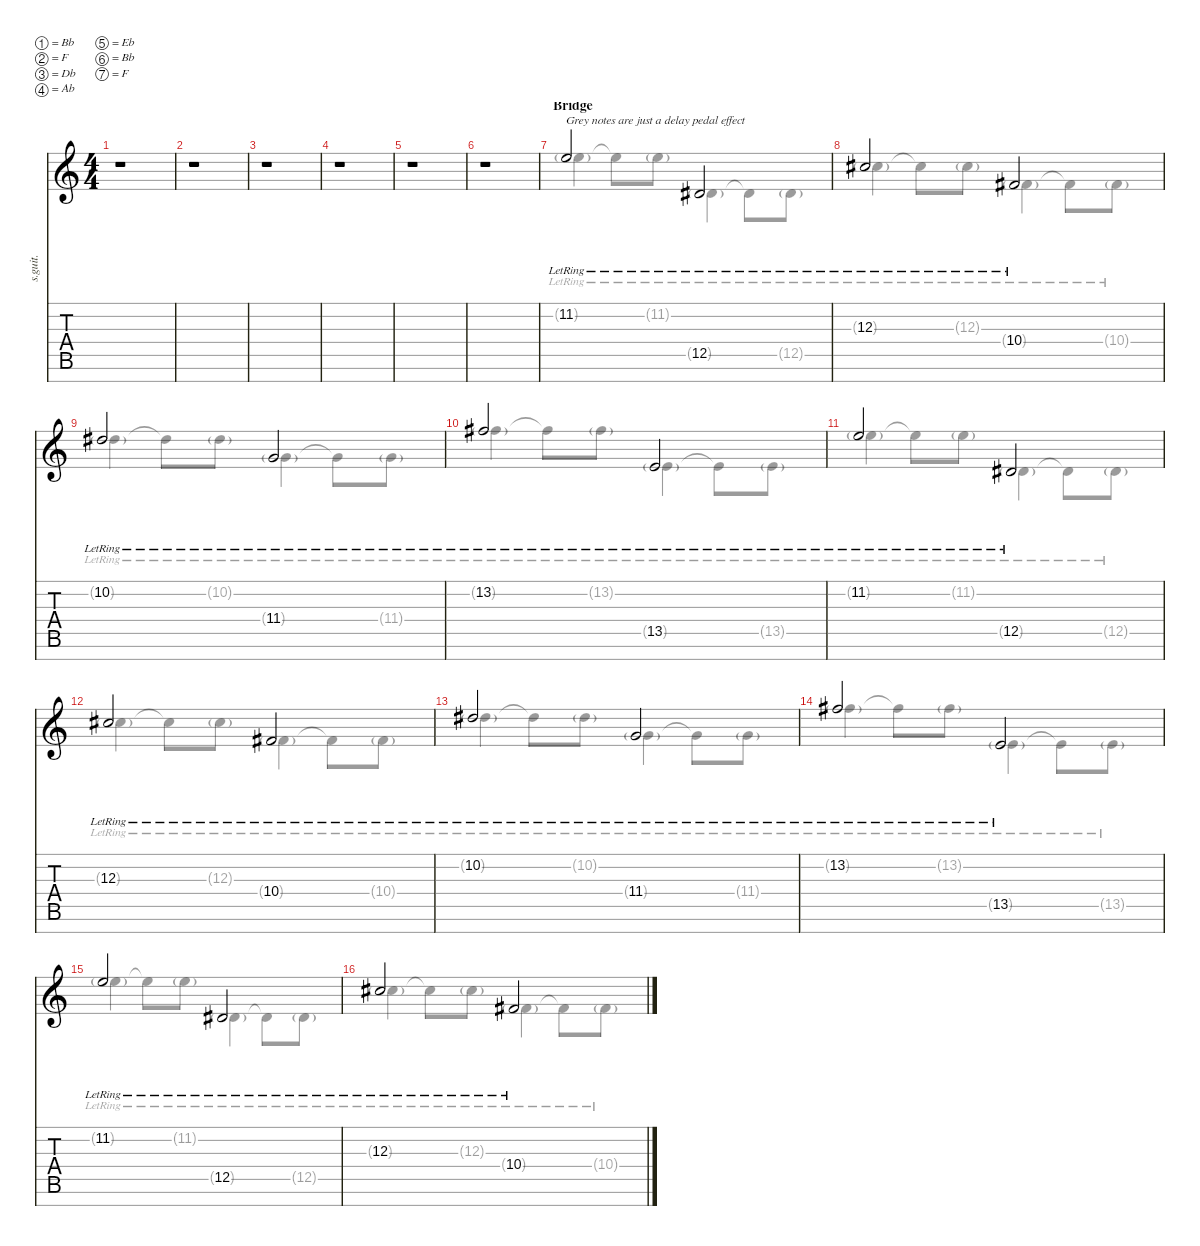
\defaultSystemsLayout 4
\hideDynamics
\bracketExtendMode nobrackets
\track ("Fredik Thordendal (Clean)" "s.guit.") {instrument electricguitarjazz}
\staff {score tabs}
\tuning (Bb3 F3 Db3 Ab2 Eb2 Bb1 F1)
\voice
\ts (4 4)
\tempo (115 hide)
\clef g2
\ks c
r.1{dy fff} |
r.1 |
r.1 |
r.1 |
r.1 |
r.1 |
\section ("" "Bridge")
11.2{lr}.2{txt "Grey notes are just a delay pedal effect" lyrics (0 "") lyrics (1 "") lyrics (2 "") lyrics (3 "") lyrics (4 "")} 12.5{lr acc #}.2{lyrics (0 "") lyrics (1 "") lyrics (2 "") lyrics (3 "") lyrics (4 "")} |
12.3{lr acc #}.2{lyrics (0 "") lyrics (1 "") lyrics (2 "") lyrics (3 "") lyrics (4 "")} 10.4{lr acc #}.2{lyrics (0 "") lyrics (1 "") lyrics (2 "") lyrics (3 "") lyrics (4 "")} |
10.2{lr acc #}.2{lyrics (0 "") lyrics (1 "") lyrics (2 "") lyrics (3 "") lyrics (4 "")} 11.4{lr}.2{lyrics (0 "") lyrics (1 "") lyrics (2 "") lyrics (3 "") lyrics (4 "")} |
13.2{lr acc #}.2{lyrics (0 "") lyrics (1 "") lyrics (2 "") lyrics (3 "") lyrics (4 "")} 13.5{lr}.2{lyrics (0 "") lyrics (1 "") lyrics (2 "") lyrics (3 "") lyrics (4 "")} |
11.2{lr}.2{lyrics (0 "") lyrics (1 "") lyrics (2 "") lyrics (3 "") lyrics (4 "")} 12.5{lr acc #}.2{lyrics (0 "") lyrics (1 "") lyrics (2 "") lyrics (3 "") lyrics (4 "")} |
12.3{lr acc #}.2{lyrics (0 "") lyrics (1 "") lyrics (2 "") lyrics (3 "") lyrics (4 "")} 10.4{lr acc #}.2{lyrics (0 "") lyrics (1 "") lyrics (2 "") lyrics (3 "") lyrics (4 "")} |
10.2{lr acc #}.2{lyrics (0 "") lyrics (1 "") lyrics (2 "") lyrics (3 "") lyrics (4 "")} 11.4{lr}.2{lyrics (0 "") lyrics (1 "") lyrics (2 "") lyrics (3 "") lyrics (4 "")} |
13.2{lr acc #}.2{lyrics (0 "") lyrics (1 "") lyrics (2 "") lyrics (3 "") lyrics (4 "")} 13.5{lr}.2{lyrics (0 "") lyrics (1 "") lyrics (2 "") lyrics (3 "") lyrics (4 "")} |
11.2{lr}.2{lyrics (0 "") lyrics (1 "") lyrics (2 "") lyrics (3 "") lyrics (4 "")} 12.5{lr acc #}.2{lyrics (0 "") lyrics (1 "") lyrics (2 "") lyrics (3 "") lyrics (4 "")} |
12.3{lr acc #}.2{lyrics (0 "") lyrics (1 "") lyrics (2 "") lyrics (3 "") lyrics (4 "")} 10.4{lr acc #}.2{lyrics (0 "") lyrics (1 "") lyrics (2 "") lyrics (3 "") lyrics (4 "")}
\voice
\clef g2
\ottava regular
\simile none
\ks c
r.1{dy fff} |
r.1 |
r.1 |
r.1 |
r.1 |
r.1 |
11.2{g lr}.4{lyrics (0 "") lyrics (1 "") lyrics (2 "") lyrics (3 "") lyrics (4 "")} 11.2{lr t}.8{lyrics (0 "") lyrics (1 "") lyrics (2 "") lyrics (3 "") lyrics (4 "")} 11.2{g lr}.8{lyrics (0 "") lyrics (1 "") lyrics (2 "") lyrics (3 "") lyrics (4 "")} 12.5{g lr acc #}.4{lyrics (0 "") lyrics (1 "") lyrics (2 "") lyrics (3 "") lyrics (4 "")} 12.5{lr t acc #}.8{lyrics (0 "") lyrics (1 "") lyrics (2 "") lyrics (3 "") lyrics (4 "")} 12.5{g lr acc #}.8{lyrics (0 "") lyrics (1 "") lyrics (2 "") lyrics (3 "") lyrics (4 "")} |
12.3{g lr acc #}.4{lyrics (0 "") lyrics (1 "") lyrics (2 "") lyrics (3 "") lyrics (4 "")} 12.3{lr t acc #}.8{lyrics (0 "") lyrics (1 "") lyrics (2 "") lyrics (3 "") lyrics (4 "")} 12.3{g lr acc #}.8{lyrics (0 "") lyrics (1 "") lyrics (2 "") lyrics (3 "") lyrics (4 "")} 10.4{g lr acc #}.4{lyrics (0 "") lyrics (1 "") lyrics (2 "") lyrics (3 "") lyrics (4 "")} 10.4{lr t acc #}.8{lyrics (0 "") lyrics (1 "") lyrics (2 "") lyrics (3 "") lyrics (4 "")} 10.4{g lr acc #}.8{lyrics (0 "") lyrics (1 "") lyrics (2 "") lyrics (3 "") lyrics (4 "")} |
10.2{g lr acc #}.4{lyrics (0 "") lyrics (1 "") lyrics (2 "") lyrics (3 "") lyrics (4 "")} 10.2{lr t acc #}.8{lyrics (0 "") lyrics (1 "") lyrics (2 "") lyrics (3 "") lyrics (4 "")} 10.2{g lr acc #}.8{lyrics (0 "") lyrics (1 "") lyrics (2 "") lyrics (3 "") lyrics (4 "")} 11.4{g lr}.4{lyrics (0 "") lyrics (1 "") lyrics (2 "") lyrics (3 "") lyrics (4 "")} 11.4{lr t}.8{lyrics (0 "") lyrics (1 "") lyrics (2 "") lyrics (3 "") lyrics (4 "")} 11.4{g lr}.8{lyrics (0 "") lyrics (1 "") lyrics (2 "") lyrics (3 "") lyrics (4 "")} |
13.2{g lr acc #}.4{lyrics (0 "") lyrics (1 "") lyrics (2 "") lyrics (3 "") lyrics (4 "")} 13.2{lr t acc #}.8{lyrics (0 "") lyrics (1 "") lyrics (2 "") lyrics (3 "") lyrics (4 "")} 13.2{g lr acc #}.8{lyrics (0 "") lyrics (1 "") lyrics (2 "") lyrics (3 "") lyrics (4 "")} 13.5{g lr}.4{lyrics (0 "") lyrics (1 "") lyrics (2 "") lyrics (3 "") lyrics (4 "")} 13.5{lr t}.8{lyrics (0 "") lyrics (1 "") lyrics (2 "") lyrics (3 "") lyrics (4 "")} 13.5{g lr}.8{lyrics (0 "") lyrics (1 "") lyrics (2 "") lyrics (3 "") lyrics (4 "")} |
11.2{g lr}.4{lyrics (0 "") lyrics (1 "") lyrics (2 "") lyrics (3 "") lyrics (4 "")} 11.2{lr t}.8{lyrics (0 "") lyrics (1 "") lyrics (2 "") lyrics (3 "") lyrics (4 "")} 11.2{g lr}.8{lyrics (0 "") lyrics (1 "") lyrics (2 "") lyrics (3 "") lyrics (4 "")} 12.5{g lr acc #}.4{lyrics (0 "") lyrics (1 "") lyrics (2 "") lyrics (3 "") lyrics (4 "")} 12.5{lr t acc #}.8{lyrics (0 "") lyrics (1 "") lyrics (2 "") lyrics (3 "") lyrics (4 "")} 12.5{g lr acc #}.8{lyrics (0 "") lyrics (1 "") lyrics (2 "") lyrics (3 "") lyrics (4 "")} |
12.3{g lr acc #}.4{lyrics (0 "") lyrics (1 "") lyrics (2 "") lyrics (3 "") lyrics (4 "")} 12.3{lr t acc #}.8{lyrics (0 "") lyrics (1 "") lyrics (2 "") lyrics (3 "") lyrics (4 "")} 12.3{g lr acc #}.8{lyrics (0 "") lyrics (1 "") lyrics (2 "") lyrics (3 "") lyrics (4 "")} 10.4{g lr acc #}.4{lyrics (0 "") lyrics (1 "") lyrics (2 "") lyrics (3 "") lyrics (4 "")} 10.4{lr t acc #}.8{lyrics (0 "") lyrics (1 "") lyrics (2 "") lyrics (3 "") lyrics (4 "")} 10.4{g lr acc #}.8{lyrics (0 "") lyrics (1 "") lyrics (2 "") lyrics (3 "") lyrics (4 "")} |
10.2{g lr acc #}.4{lyrics (0 "") lyrics (1 "") lyrics (2 "") lyrics (3 "") lyrics (4 "")} 10.2{lr t acc #}.8{lyrics (0 "") lyrics (1 "") lyrics (2 "") lyrics (3 "") lyrics (4 "")} 10.2{g lr acc #}.8{lyrics (0 "") lyrics (1 "") lyrics (2 "") lyrics (3 "") lyrics (4 "")} 11.4{g lr}.4{lyrics (0 "") lyrics (1 "") lyrics (2 "") lyrics (3 "") lyrics (4 "")} 11.4{lr t}.8{lyrics (0 "") lyrics (1 "") lyrics (2 "") lyrics (3 "") lyrics (4 "")} 11.4{g lr}.8{lyrics (0 "") lyrics (1 "") lyrics (2 "") lyrics (3 "") lyrics (4 "")} |
13.2{g lr acc #}.4{lyrics (0 "") lyrics (1 "") lyrics (2 "") lyrics (3 "") lyrics (4 "")} 13.2{lr t acc #}.8{lyrics (0 "") lyrics (1 "") lyrics (2 "") lyrics (3 "") lyrics (4 "")} 13.2{g lr acc #}.8{lyrics (0 "") lyrics (1 "") lyrics (2 "") lyrics (3 "") lyrics (4 "")} 13.5{g lr}.4{lyrics (0 "") lyrics (1 "") lyrics (2 "") lyrics (3 "") lyrics (4 "")} 13.5{lr t}.8{lyrics (0 "") lyrics (1 "") lyrics (2 "") lyrics (3 "") lyrics (4 "")} 13.5{g lr}.8{lyrics (0 "") lyrics (1 "") lyrics (2 "") lyrics (3 "") lyrics (4 "")} |
11.2{g lr}.4{lyrics (0 "") lyrics (1 "") lyrics (2 "") lyrics (3 "") lyrics (4 "")} 11.2{lr t}.8{lyrics (0 "") lyrics (1 "") lyrics (2 "") lyrics (3 "") lyrics (4 "")} 11.2{g lr}.8{lyrics (0 "") lyrics (1 "") lyrics (2 "") lyrics (3 "") lyrics (4 "")} 12.5{g lr acc #}.4{lyrics (0 "") lyrics (1 "") lyrics (2 "") lyrics (3 "") lyrics (4 "")} 12.5{lr t acc #}.8{lyrics (0 "") lyrics (1 "") lyrics (2 "") lyrics (3 "") lyrics (4 "")} 12.5{g lr acc #}.8{lyrics (0 "") lyrics (1 "") lyrics (2 "") lyrics (3 "") lyrics (4 "")} |
12.3{g lr acc #}.4{lyrics (0 "") lyrics (1 "") lyrics (2 "") lyrics (3 "") lyrics (4 "")} 12.3{lr t acc #}.8{lyrics (0 "") lyrics (1 "") lyrics (2 "") lyrics (3 "") lyrics (4 "")} 12.3{g lr acc #}.8{lyrics (0 "") lyrics (1 "") lyrics (2 "") lyrics (3 "") lyrics (4 "")} 10.4{g lr acc #}.4{lyrics (0 "") lyrics (1 "") lyrics (2 "") lyrics (3 "") lyrics (4 "")} 10.4{lr t acc #}.8{lyrics (0 "") lyrics (1 "") lyrics (2 "") lyrics (3 "") lyrics (4 "")} 10.4{g lr acc #}.8{lyrics (0 "") lyrics (1 "") lyrics (2 "") lyrics (3 "") lyrics (4 "")}
